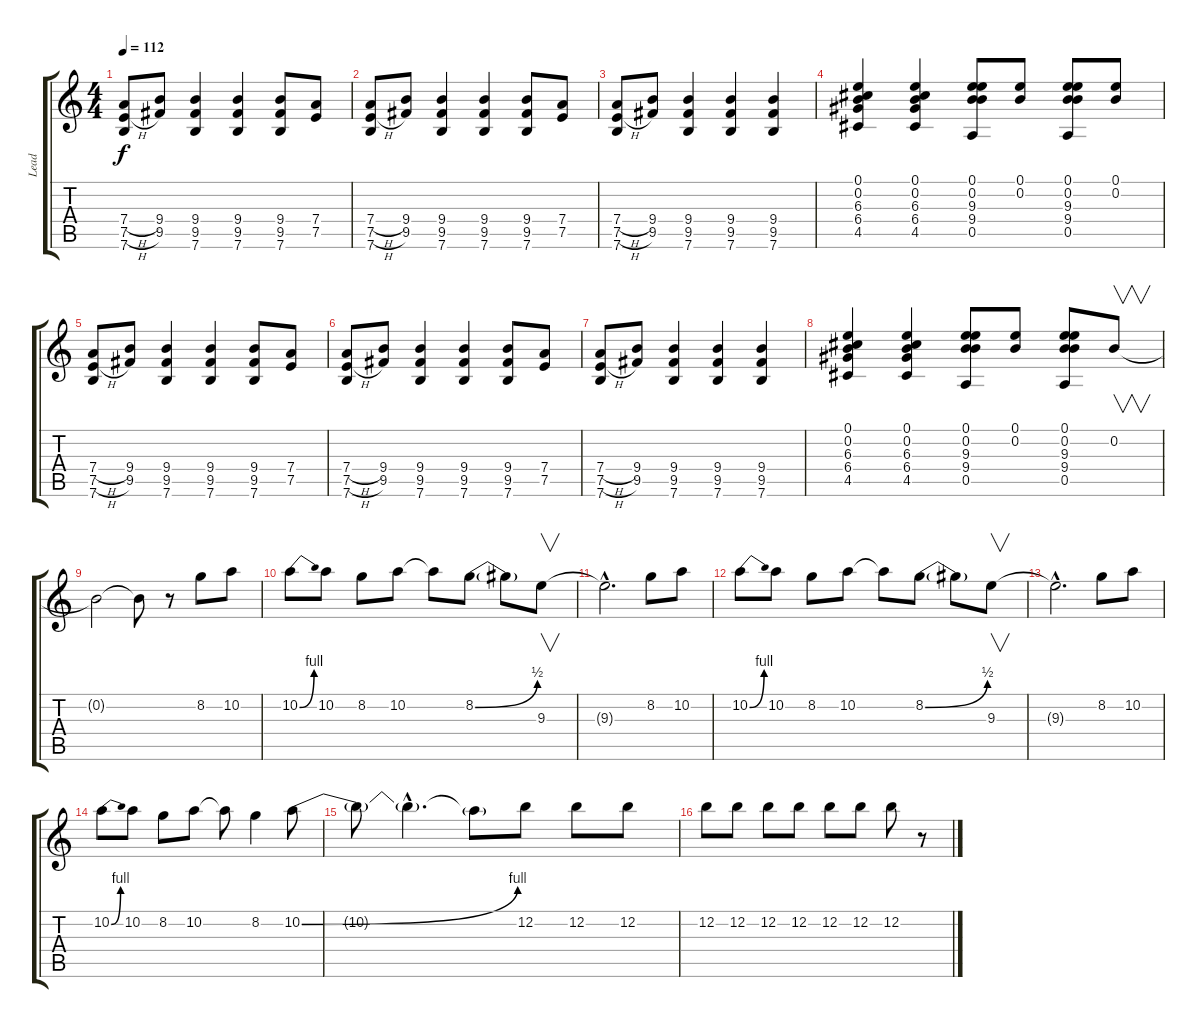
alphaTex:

\track ("Lead" "Lead") {instrument distortionguitar}
\staff {score tabs}
\tuning (E4 B3 G3 D3 A2 E2) {hide}
\ts (4 4)
\tempo 112
\clef g2
\ks c
(7.4{h} 7.5{h} 7.6).8{dy f} (9.4 9.5).8 (9.4 9.5 7.6).4 (9.4 9.5 7.6).4 (9.4 9.5 7.6).8 (7.4 7.5).8 |
(7.4{h} 7.5{h} 7.6).8 (9.4 9.5).8 (9.4 9.5 7.6).4 (9.4 9.5 7.6).4 (9.4 9.5 7.6).8 (7.4 7.5).8 |
(7.4{h} 7.5{h} 7.6).8 (9.4 9.5).8 (9.4 9.5 7.6).4 (9.4 9.5 7.6).4 (9.4 9.5 7.6).4 |
(0.1 0.2 6.3 6.4 4.5).4 (0.1 0.2 6.3 6.4 4.5).4 (0.1 0.2 9.3 9.4 0.5).8 (0.1 0.2).8 (0.1 0.2 9.3 9.4 0.5).8 (0.1 0.2).8 |
(7.4{h} 7.5{h} 7.6).8 (9.4 9.5).8 (9.4 9.5 7.6).4 (9.4 9.5 7.6).4 (9.4 9.5 7.6).8 (7.4 7.5).8 |
(7.4{h} 7.5{h} 7.6).8 (9.4 9.5).8 (9.4 9.5 7.6).4 (9.4 9.5 7.6).4 (9.4 9.5 7.6).8 (7.4 7.5).8 |
(7.4{h} 7.5{h} 7.6).8 (9.4 9.5).8 (9.4 9.5 7.6).4 (9.4 9.5 7.6).4 (9.4 9.5 7.6).4 |
(0.1 0.2 6.3 6.4 4.5).4 (0.1 0.2 6.3 6.4 4.5).4 (0.1 0.2 9.3 9.4 0.5).8 (0.1 0.2).8 (0.1 0.2 9.3 9.4 0.5).8 0.2.8{v} |
0.2{t}.2 0.2{t}.8 r.8 8.2.8 10.2.8 |
10.2{be (bend 0 0 60 4)}.8 10.2.8 8.2.8 10.2.8 10.2{t}.8 8.2{be (bend 0 0 60 2)}.8 8.2{t}.8 9.3.8{v} |
9.3{hac t}.2{d} 8.2.8 10.2.8 |
10.2{be (bend 0 0 60 4)}.8 10.2.8 8.2.8 10.2.8 10.2{t}.8 8.2{be (bend 0 0 60 2)}.8 8.2{t}.8 9.3.8{v} |
9.3{hac t}.2{d} 8.2.8 10.2.8 |
10.2{be (bend 0 0 60 4)}.8 10.2.8 8.2.8 10.2.8 10.2{t}.8 8.2.4 10.2{be (bend 0 0 60 4)}.8 |
10.2{t}.8 10.2{hac t}.4{d} 10.2{t}.8 12.2.8 12.2.8 12.2.8 |
12.2.8 12.2.8 12.2.8 12.2.8 12.2.8 12.2.8 12.2.8 r.8
